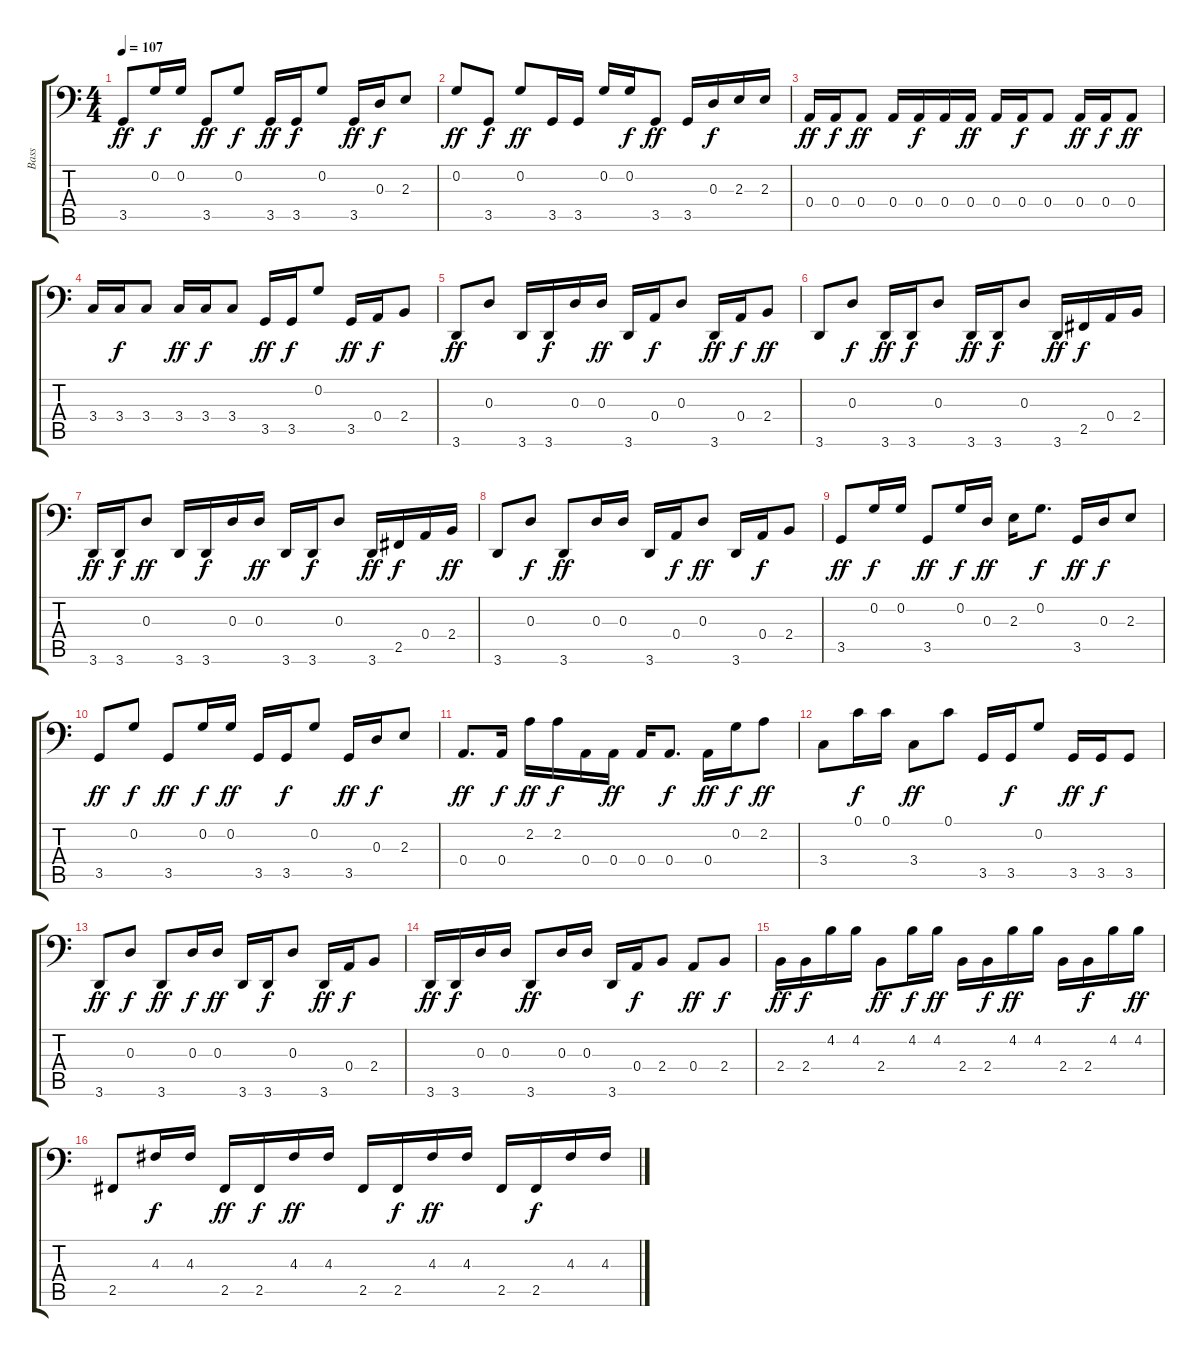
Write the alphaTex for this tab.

\track ("Bass" "Bass") {instrument electricbassfinger}
\staff {score tabs}
\tuning (C3 G2 D2 A1 E1 B0) {hide}
\ts (4 4)
\tempo 107
\clef f4
\ks c
3.5.8{dy ff} 0.2.16{dy f} 0.2.16 3.5.8{dy ff} 0.2.8{dy f} 3.5.16{dy ff} 3.5.16{dy f} 0.2.8 3.5.16{dy ff} 0.3.16{dy f} 2.3.8 |
0.2.8{dy ff} 3.5.8{dy f} 0.2.8{dy ff} 3.5.16 3.5.16 0.2.16 0.2.16{dy f} 3.5.8{dy ff} 3.5.16 0.3.16{dy f} 2.3.16 2.3.16 |
0.4.16{dy ff} 0.4.16{dy f} 0.4.8{dy ff} 0.4.16 0.4.16{dy f} 0.4.16 0.4.16{dy ff} 0.4.16 0.4.16{dy f} 0.4.8 0.4.16{dy ff} 0.4.16{dy f} 0.4.8{dy ff} |
3.4.16 3.4.16{dy f} 3.4.8 3.4.16{dy ff} 3.4.16{dy f} 3.4.8 3.5.16{dy ff} 3.5.16{dy f} 0.2.8 3.5.16{dy ff} 0.4.16{dy f} 2.4.8 |
3.6.8{dy ff} 0.3.8 3.6.16 3.6.16{dy f} 0.3.16 0.3.16{dy ff} 3.6.16 0.4.16{dy f} 0.3.8 3.6.16{dy ff} 0.4.16{dy f} 2.4.8{dy ff} |
3.6.8 0.3.8{dy f} 3.6.16{dy ff} 3.6.16{dy f} 0.3.8 3.6.16{dy ff} 3.6.16{dy f} 0.3.8 3.6.16{dy ff} 2.5.16{dy f} 0.4.16 2.4.16 |
3.6.16{dy ff} 3.6.16{dy f} 0.3.8{dy ff} 3.6.16 3.6.16{dy f} 0.3.16 0.3.16{dy ff} 3.6.16 3.6.16{dy f} 0.3.8 3.6.16{dy ff} 2.5.16{dy f} 0.4.16 2.4.16{dy ff} |
3.6.8 0.3.8{dy f} 3.6.8{dy ff} 0.3.16 0.3.16 3.6.16 0.4.16{dy f} 0.3.8{dy ff} 3.6.16 0.4.16{dy f} 2.4.8 |
3.5.8{dy ff} 0.2.16{dy f} 0.2.16 3.5.8{dy ff} 0.2.16{dy f} 0.3.16{dy ff} 2.3.16 0.2.8{d dy f} 3.5.16{dy ff} 0.3.16{dy f} 2.3.8 |
3.5.8{dy ff} 0.2.8{dy f} 3.5.8{dy ff} 0.2.16{dy f} 0.2.16{dy ff} 3.5.16 3.5.16{dy f} 0.2.8 3.5.16{dy ff} 0.3.16{dy f} 2.3.8 |
0.4.8{d dy ff} 0.4.16{dy f} 2.2.16{dy ff} 2.2.16{dy f} 0.4.16 0.4.16{dy ff} 0.4.16 0.4.8{d dy f} 0.4.16{dy ff} 0.2.16{dy f} 2.2.8{dy ff} |
3.4.8 0.1.16{dy f} 0.1.16 3.4.8{dy ff} 0.1.8 3.5.16 3.5.16{dy f} 0.2.8 3.5.16{dy ff} 3.5.16{dy f} 3.5.8 |
3.6.8{dy ff} 0.3.8{dy f} 3.6.8{dy ff} 0.3.16{dy f} 0.3.16{dy ff} 3.6.16 3.6.16{dy f} 0.3.8 3.6.16{dy ff} 0.4.16{dy f} 2.4.8 |
3.6.16{dy ff} 3.6.16{dy f} 0.3.16 0.3.16 3.6.8{dy ff} 0.3.16 0.3.16 3.6.16 0.4.16{dy f} 2.4.8 0.4.8{dy ff} 2.4.8{dy f} |
2.4.16{dy ff} 2.4.16{dy f} 4.2.16 4.2.16 2.4.8{dy ff} 4.2.16{dy f} 4.2.16{dy ff} 2.4.16 2.4.16{dy f} 4.2.16{dy ff} 4.2.16 2.4.16 2.4.16{dy f} 4.2.16 4.2.16{dy ff} |
2.5.8 4.3.16{dy f} 4.3.16 2.5.16{dy ff} 2.5.16{dy f} 4.3.16{dy ff} 4.3.16 2.5.16 2.5.16{dy f} 4.3.16{dy ff} 4.3.16 2.5.16 2.5.16{dy f} 4.3.16 4.3.16
